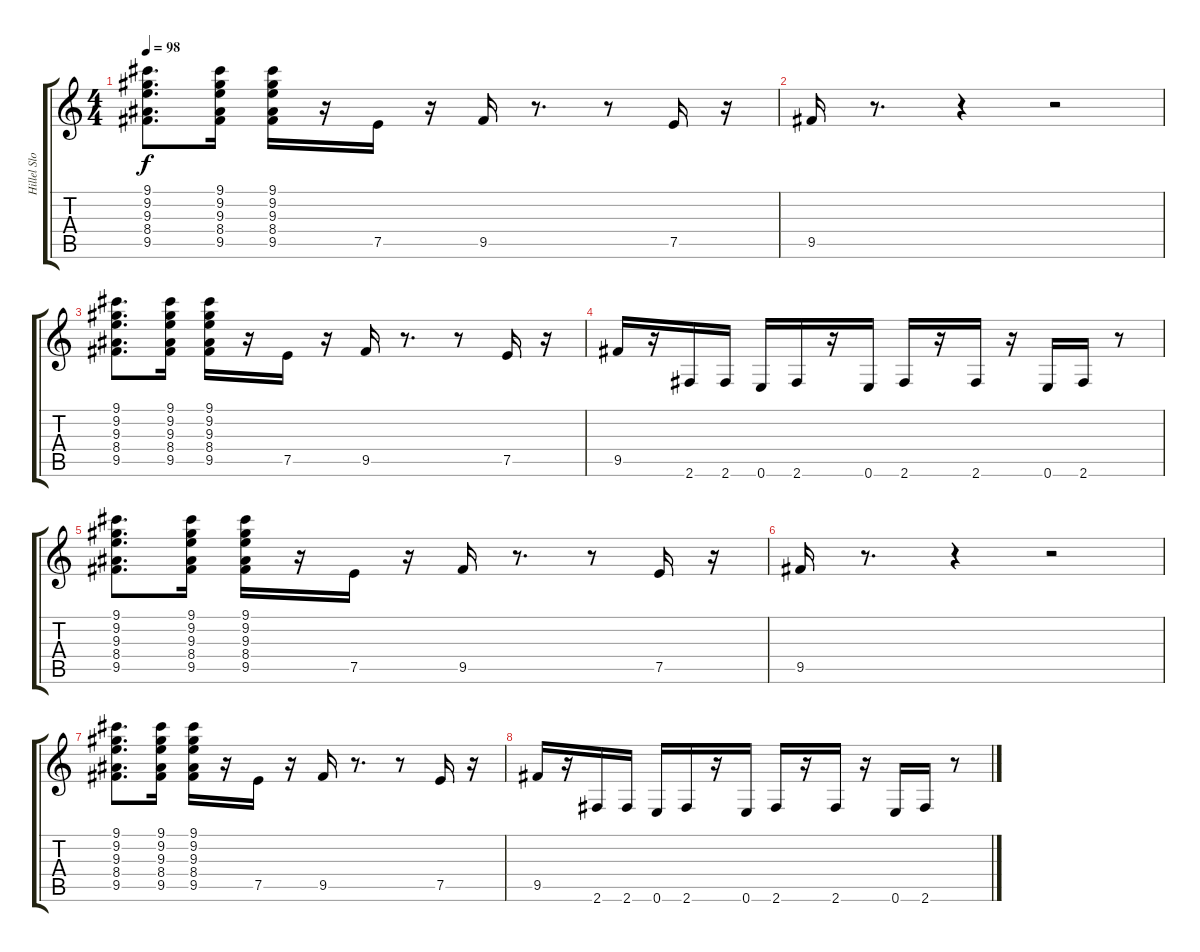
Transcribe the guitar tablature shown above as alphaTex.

\track ("Hillel Slovak" "Hillel Slo") {instrument distortionguitar}
\staff {score tabs}
\tuning (E4 B3 G3 D3 A2 E2) {hide}
\ts (4 4)
\tempo 98
\clef g2
\ks c
(9.1 9.2 9.3 8.4 9.5).8{d dy f} (9.1 9.2 9.3 8.4 9.5).16 (9.1 9.2 9.3 8.4 9.5).16 r.16 7.5.16 r.16 9.5.16 r.8{d} r.8 7.5.16 r.16 |
9.5.16 r.8{d} r.4 r.2 |
(9.1 9.2 9.3 8.4 9.5).8{d} (9.1 9.2 9.3 8.4 9.5).16 (9.1 9.2 9.3 8.4 9.5).16 r.16 7.5.16 r.16 9.5.16 r.8{d} r.8 7.5.16 r.16 |
9.5.16 r.16 2.6.16 2.6.16 0.6.16 2.6.16 r.16 0.6.16 2.6.16 r.16 2.6.16 r.16 0.6.16 2.6.16 r.8 |
(9.1 9.2 9.3 8.4 9.5).8{d} (9.1 9.2 9.3 8.4 9.5).16 (9.1 9.2 9.3 8.4 9.5).16 r.16 7.5.16 r.16 9.5.16 r.8{d} r.8 7.5.16 r.16 |
9.5.16 r.8{d} r.4 r.2 |
(9.1 9.2 9.3 8.4 9.5).8{d} (9.1 9.2 9.3 8.4 9.5).16 (9.1 9.2 9.3 8.4 9.5).16 r.16 7.5.16 r.16 9.5.16 r.8{d} r.8 7.5.16 r.16 |
9.5.16 r.16 2.6.16 2.6.16 0.6.16 2.6.16 r.16 0.6.16 2.6.16 r.16 2.6.16 r.16 0.6.16 2.6.16 r.8
